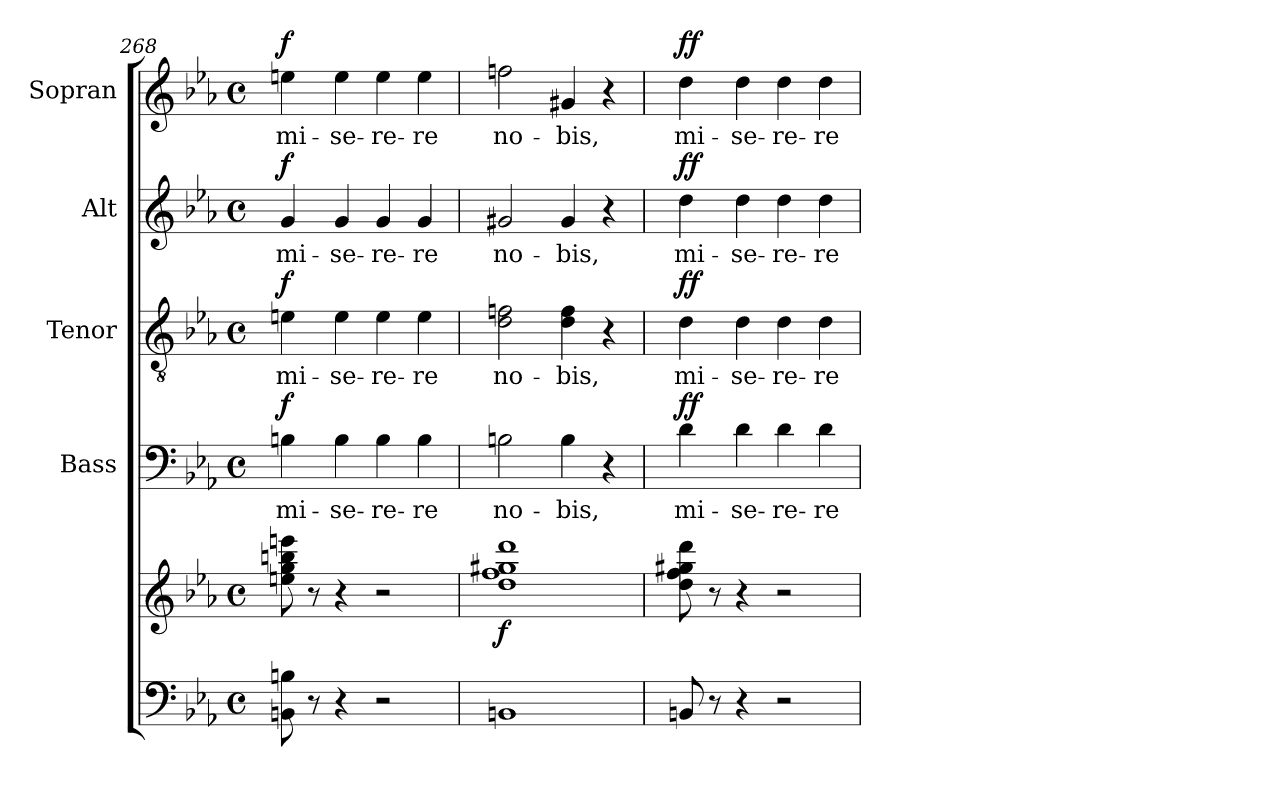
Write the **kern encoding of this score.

**kern	**kern	**dynam	**kern	**text	**dynam	**kern	**text	**dynam	**kern	**text	**dynam	**kern	**text	**dynam
*part5	*part5	*part5	*part4	*part4	*part4	*part3	*part3	*part3	*part2	*part2	*part2	*part1	*part1	*part1
*staff6	*staff5	*staff5/6	*staff4	*staff4	*staff4	*staff3	*staff3	*staff3	*staff2	*staff2	*staff2	*staff1	*staff1	*staff1
*	*	*	*I"Bass	*	*	*I"Tenor	*	*	*I"Alt	*	*	*I"Sopran	*	*
*	*	*	*I'B.	*	*	*I'T.	*	*	*I'A.	*	*	*I'S.	*	*
*clefF4	*clefG2	*	*clefF4	*	*	*clefGv2	*	*	*clefG2	*	*	*clefG2	*	*
*k[b-e-a-]	*k[b-e-a-]	*	*k[b-e-a-]	*	*	*k[b-e-a-]	*	*	*k[b-e-a-]	*	*	*k[b-e-a-]	*	*
*E-:	*E-:	*	*E-:	*	*	*E-:	*	*	*E-:	*	*	*E-:	*	*
*M4/4	*M4/4	*	*M4/4	*	*	*M4/4	*	*	*M4/4	*	*	*M4/4	*	*
*met(c)	*met(c)	*	*met(c)	*	*	*met(c)	*	*	*met(c)	*	*	*met(c)	*	*
=268	=268	=268	=268	=268	=268	=268	=268	=268	=268	=268	=268	=268	=268	=268
!	!	!	!	!LO:LY:b	!LO:DY:a	!	!LO:LY:b	!LO:DY:a	!	!LO:LY:b	!LO:DY:a	!	!LO:LY:b	!LO:DY:a
8BBn\ 8Bn\	8een\ 8gg\ 8bbn\ 8eeen\	.	4Bn\	mi-	f	4en\	mi-	f	4g/	mi-	f	4een\	mi-	f
8r	8r	.	.	.	.	.	.	.	.	.	.	.	.	.
!	!	!	!	!LO:LY:b	!	!	!LO:LY:b	!	!	!LO:LY:b	!	!	!LO:LY:b	!
4r	4r	.	4B\	-se-	.	4e\	-se-	.	4g/	-se-	.	4ee\	-se-	.
!	!	!	!	!LO:LY:b	!	!	!LO:LY:b	!	!	!LO:LY:b	!	!	!LO:LY:b	!
2r	2r	.	4B\	-re-	.	4e\	-re-	.	4g/	-re-	.	4ee\	-re-	.
!	!	!	!	!LO:LY:b	!	!	!LO:LY:b	!	!	!LO:LY:b	!	!	!LO:LY:b	!
.	.	.	4B\	-re	.	4e\	-re	.	4g/	-re	.	4ee\	-re	.
=269	=269	=269	=269	=269	=269	=269	=269	=269	=269	=269	=269	=269	=269	=269
!	!	!LO:DY:b	!	!LO:LY:b	!	!	!LO:LY:b	!	!	!LO:LY:b	!	!	!LO:LY:b	!
1BBn	1dd 1ff 1gg#X 1ddd	f	2Bn\	no-	.	2d\ 2fn\	no-	.	2g#X/	no-	.	2ffn\	no-	.
!	!	!	!	!LO:LY:b	!	!	!LO:LY:b	!	!	!LO:LY:b	!	!	!LO:LY:b	!
.	.	.	4B\	-bis,	.	4d\ 4f\	-bis,	.	4g#/	-bis,	.	4g#X/	-bis,	.
.	.	.	4r	.	.	4r	.	.	4r	.	.	4r	.	.
!!LO:PB:g=z
=270	=270	=270	=270	=270	=270	=270	=270	=270	=270	=270	=270	=270	=270	=270
!	!	!	!	!LO:LY:b	!LO:DY:a	!	!LO:LY:b	!LO:DY:a	!	!LO:LY:b	!LO:DY:a	!	!LO:LY:b	!LO:DY:a
8BBn/	8dd\ 8ff\ 8gg#X\ 8ddd\	.	4d\	mi-	ff	4d\	mi-	ff	4dd\	mi-	ff	4dd\	mi-	ff
8r	8r	.	.	.	.	.	.	.	.	.	.	.	.	.
!	!	!	!	!LO:LY:b	!	!	!LO:LY:b	!	!	!LO:LY:b	!	!	!LO:LY:b	!
4r	4r	.	4d\	-se-	.	4d\	-se-	.	4dd\	-se-	.	4dd\	-se-	.
!	!	!	!	!LO:LY:b	!	!	!LO:LY:b	!	!	!LO:LY:b	!	!	!LO:LY:b	!
2r	2r	.	4d\	-re-	.	4d\	-re-	.	4dd\	-re-	.	4dd\	-re-	.
!	!	!	!	!LO:LY:b	!	!	!LO:LY:b	!	!	!LO:LY:b	!	!	!LO:LY:b	!
.	.	.	4d\	-re	.	4d\	-re	.	4dd\	-re	.	4dd\	-re	.
=	=	=	=	=	=	=	=	=	=	=	=	=	=	=
*-	*-	*-	*-	*-	*-	*-	*-	*-	*-	*-	*-	*-	*-	*-
